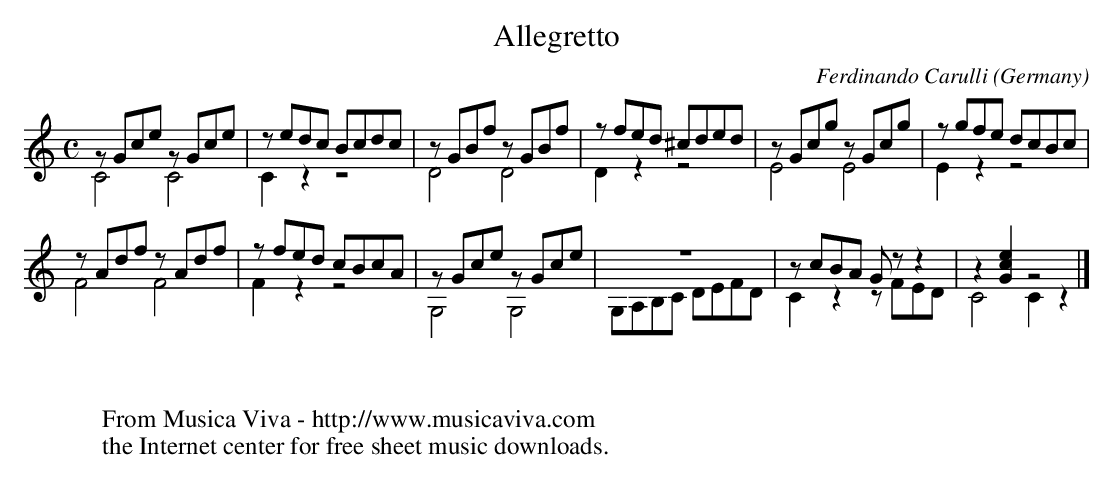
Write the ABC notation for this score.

X:1
T:Allegretto
C:Ferdinando Carulli
O:Germany
V:1 program 1 24 up transpose -12
V:2 program 1 24 down merge transpose -12
M:C
L:1/8
K:C
V:1
zGce zGce|zedc Bcdc|zGBf zGBf|zfed ^cded|zGcg zGcg|zgfe dcBc|
V:2
C4C4|C2z2z4|D4D4|D2z2z4|E4E4|E2z2z4|
V:1
zAdf zAdf|zfed cBcA|zGce zGce|z8|zcBA Gzz2|z2[G2c2e2] z4|]
V:2
F4F4|F2z2z4|G,4G,4|G,A,B,C DEFD|C2z2 zFED|C4C2z2
W:
W:
W:  From Musica Viva - http://www.musicaviva.com
W:  the Internet center for free sheet music downloads.
